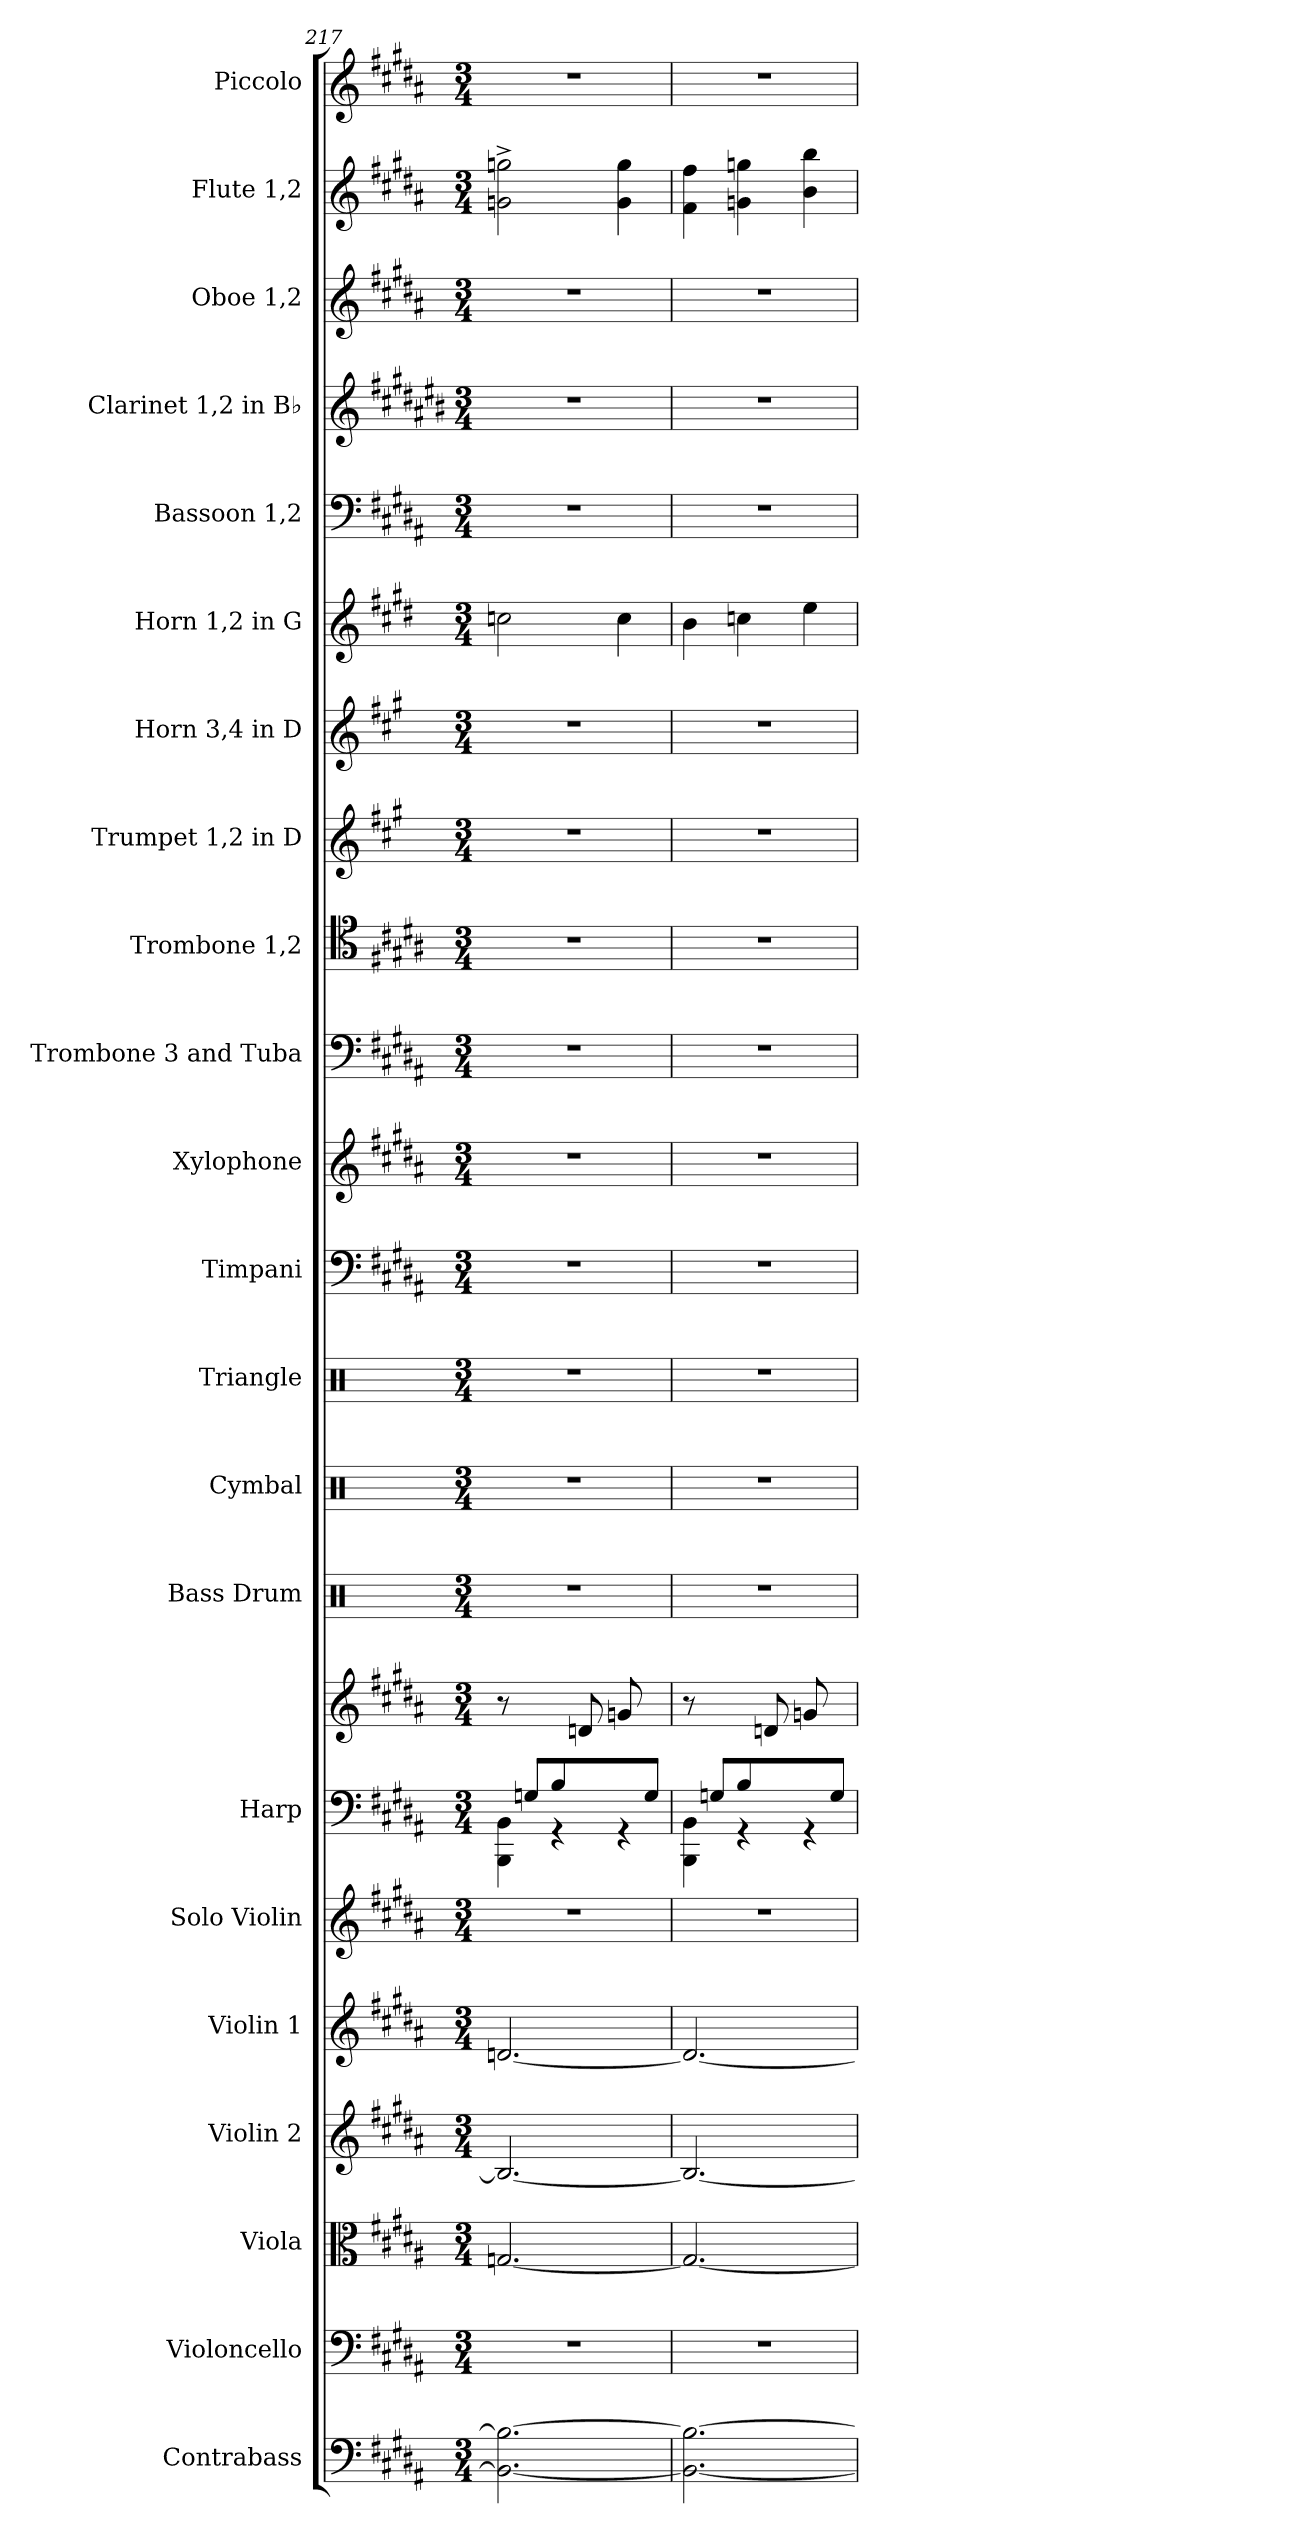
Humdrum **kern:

**kern	**kern	**kern	**kern	**kern	**kern	**kern	**kern	**kern	**kern	**kern	**kern	**kern	**kern	**kern	**kern	**kern	**kern	**kern	**kern	**kern	**kern	**kern
*part22	*part21	*part20	*part19	*part18	*part17	*part16	*part16	*part15	*part14	*part13	*part12	*part11	*part10	*part9	*part8	*part7	*part6	*part5	*part4	*part3	*part2	*part1
*staff23	*staff22	*staff21	*staff20	*staff19	*staff18	*staff17	*staff16	*staff15	*staff14	*staff13	*staff12	*staff11	*staff10	*staff9	*staff8	*staff7	*staff6	*staff5	*staff4	*staff3	*staff2	*staff1
*I"Contrabass	*I"Violoncello	*I"Viola	*I"Violin 2	*I"Violin 1	*I"Solo Violin	*I"Harp	*	*I"Bass Drum	*I"Cymbal	*I"Triangle	*I"Timpani	*I"Xylophone	*I"Trombone 3 and Tuba	*I"Trombone 1,2	*I"Trumpet 1,2 in D	*I"Horn 3,4 in D	*I"Horn 1,2 in G	*I"Bassoon 1,2	*I"Clarinet 1,2 in B♭	*I"Oboe 1,2	*I"Flute 1,2	*I"Piccolo
*I'Cb.	*I'Vc.	*I'Vla.	*I'Vln. 2	*I'Vln. 1	*I'Solo Vln.	*I'Hrp.	*	*I'B.D	*I'Cym.	*I'Trgl.	*I'Timp.	*I'Xyl.	*I'Tbn. 3 and Tba.	*I'Tbn. 1,2	*I'Tpt. 1,2 in D	*I'Hn. 3,4 in D	*I'Hn. 1,2 in G	*I'Bsn. 1,2	*I'Cl. 1,2 in B♭	*I'Ob. 1,2	*I'Fl. 1,2	*I'Picc.
*clefF4	*clefF4	*clefC3	*clefG2	*clefG2	*clefG2	*clefF4	*clefG2	*clefX	*clefX	*clefX	*clefF4	*clefG2	*clefF4	*clefC4	*clefG2	*clefG2	*clefG2	*clefF4	*clefG2	*clefG2	*clefG2	*clefG2
*ITrd7c12	*	*	*	*	*	*	*	*	*	*	*	*ITrd-7c-12	*	*	*ITrd-1c-2	*ITrd6c10	*ITrd3c5	*	*ITrd1c2	*	*	*ITrd-7c-12
*k[f#c#g#d#a#]	*k[f#c#g#d#a#]	*k[f#c#g#d#a#]	*k[f#c#g#d#a#]	*k[f#c#g#d#a#]	*k[f#c#g#d#a#]	*k[f#c#g#d#a#]	*k[f#c#g#d#a#]	*k[]	*k[]	*k[]	*k[f#c#g#d#a#]	*k[f#c#g#d#a#]	*k[f#c#g#d#a#]	*k[f#c#g#d#a#]	*k[f#c#g#d#a#]	*k[f#c#g#d#a#]	*k[f#c#g#d#a#]	*k[f#c#g#d#a#]	*k[f#c#g#d#a#]	*k[f#c#g#d#a#]	*k[f#c#g#d#a#]	*k[f#c#g#d#a#]
*M3/4	*M3/4	*M3/4	*M3/4	*M3/4	*M3/4	*M3/4	*M3/4	*M3/4	*M3/4	*M3/4	*M3/4	*M3/4	*M3/4	*M3/4	*M3/4	*M3/4	*M3/4	*M3/4	*M3/4	*M3/4	*M3/4	*M3/4
=217	=217	=217	=217	=217	=217	=217	=217	=217	=217	=217	=217	=217	=217	=217	=217	=217	=217	=217	=217	=217	=217	=217
*	*	*	*	*	*	*^	*	*	*	*	*	*	*	*	*	*	*	*	*	*	*	*
2.BBB\_ 2.BB\_	2.r	[2.Gn/	2.B/_	[2.dn/	2.r	8ryy	4BBB\ 4BB\	8r	2.r	2.r	2.r	2.r	2.r	2.r	2.r	2.r	2.r	2gn\	2.r	2.r	2.r	2gn\^ 2ggn\^	2.r
.	.	.	.	.	.	8Gn/L	.	4ryy	.	.	.	.	.	.	.	.	.	.	.	.	.	.	.
.	.	.	.	.	.	8B/	4rGG	.	.	.	.	.	.	.	.	.	.	.	.	.	.	.	.
.	.	.	.	.	.	4ryy	.	8dn/	.	.	.	.	.	.	.	.	.	.	.	.	.	.	.
.	.	.	.	.	.	.	4rGG	8gn/	.	.	.	.	.	.	.	.	.	4g\	.	.	.	4g\ 4gg\	.
.	.	.	.	.	.	8G/J	.	8ryy	.	.	.	.	.	.	.	.	.	.	.	.	.	.	.
=218	=218	=218	=218	=218	=218	=218	=218	=218	=218	=218	=218	=218	=218	=218	=218	=218	=218	=218	=218	=218	=218	=218	=218
2.BBB\_ 2.BB\_	2.r	2.G/_	2.B/_	2.d/_	2.r	8ryy	4BBB\ 4BB\	8r	2.r	2.r	2.r	2.r	2.r	2.r	2.r	2.r	2.r	4f#\	2.r	2.r	2.r	4f#\ 4ff#\	2.r
.	.	.	.	.	.	8Gn/L	.	4ryy	.	.	.	.	.	.	.	.	.	.	.	.	.	.	.
.	.	.	.	.	.	8B/	4rGG	.	.	.	.	.	.	.	.	.	.	4gn\	.	.	.	4gn\ 4ggn\	.
.	.	.	.	.	.	4ryy	.	8dn/	.	.	.	.	.	.	.	.	.	.	.	.	.	.	.
.	.	.	.	.	.	.	4rGG	8gn/	.	.	.	.	.	.	.	.	.	4b\	.	.	.	4b\ 4bb\	.
.	.	.	.	.	.	8G/J	.	8ryy	.	.	.	.	.	.	.	.	.	.	.	.	.	.	.
*	*	*	*	*	*	*v	*v	*	*	*	*	*	*	*	*	*	*	*	*	*	*	*	*
=	=	=	=	=	=	=	=	=	=	=	=	=	=	=	=	=	=	=	=	=	=	=
*-	*-	*-	*-	*-	*-	*-	*-	*-	*-	*-	*-	*-	*-	*-	*-	*-	*-	*-	*-	*-	*-	*-
